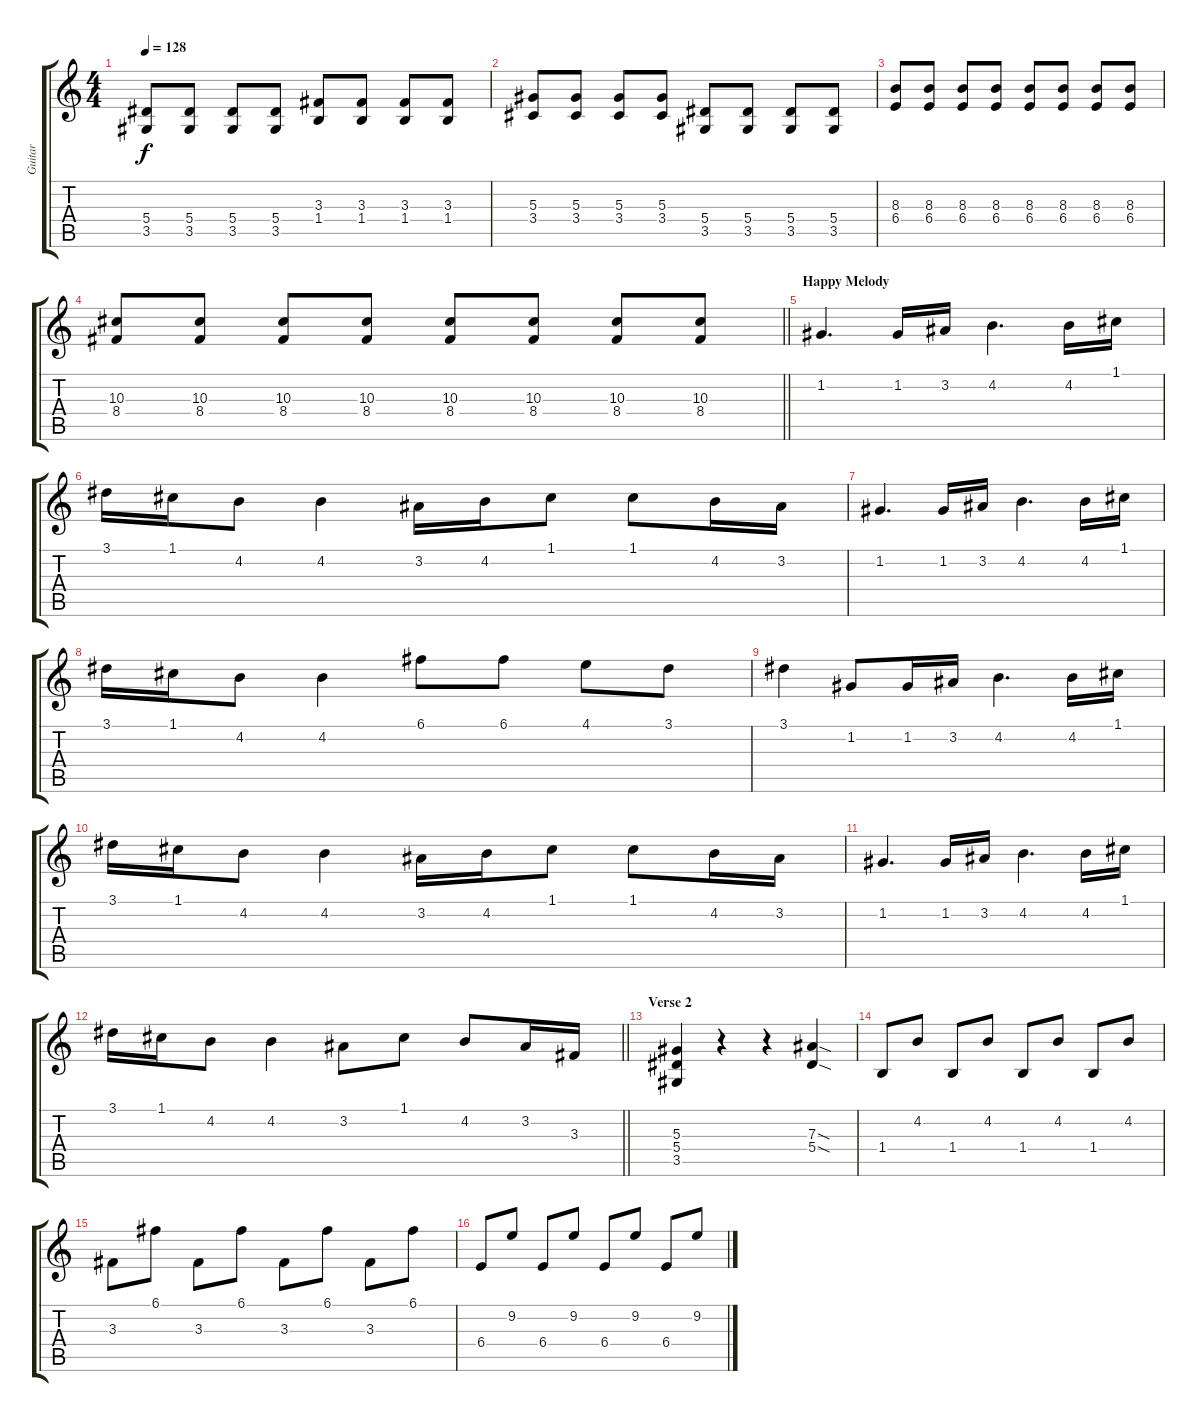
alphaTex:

\track ("Guitar" "Guitar") {instrument distortionguitar}
\staff {score tabs}
\tuning (C4 G3 Eb3 Bb2 F2 C2) {hide}
\ts (4 4)
\tempo 128
\clef g2
\ks c
(5.4 3.5).8{dy f} (5.4 3.5).8 (5.4 3.5).8 (5.4 3.5).8 (3.3 1.4).8 (3.3 1.4).8 (3.3 1.4).8 (3.3 1.4).8 |
(5.3 3.4).8 (5.3 3.4).8 (5.3 3.4).8 (5.3 3.4).8 (5.4 3.5).8 (5.4 3.5).8 (5.4 3.5).8 (5.4 3.5).8 |
(8.3 6.4).8 (8.3 6.4).8 (8.3 6.4).8 (8.3 6.4).8 (8.3 6.4).8 (8.3 6.4).8 (8.3 6.4).8 (8.3 6.4).8 |
\barLineRight lightlight
(10.3 8.4).8 (10.3 8.4).8 (10.3 8.4).8 (10.3 8.4).8 (10.3 8.4).8 (10.3 8.4).8 (10.3 8.4).8 (10.3 8.4).8 |
\section ("" "Happy Melody")
1.2.4{d} 1.2.16 3.2.16 4.2.4{d} 4.2.16 1.1.16 |
3.1.16 1.1.16 4.2.8 4.2.4 3.2.16 4.2.16 1.1.8 1.1.8 4.2.16 3.2.16 |
1.2.4{d} 1.2.16 3.2.16 4.2.4{d} 4.2.16 1.1.16 |
3.1.16 1.1.16 4.2.8 4.2.4 6.1.8 6.1.8 4.1.8 3.1.8 |
3.1.4 1.2.8 1.2.16 3.2.16 4.2.4{d} 4.2.16 1.1.16 |
3.1.16 1.1.16 4.2.8 4.2.4 3.2.16 4.2.16 1.1.8 1.1.8 4.2.16 3.2.16 |
1.2.4{d} 1.2.16 3.2.16 4.2.4{d} 4.2.16 1.1.16 |
\barLineRight lightlight
3.1.16 1.1.16 4.2.8 4.2.4 3.2.8 1.1.8 4.2.8 3.2.16 3.3.16 |
\section ("" "Verse 2")
(5.3 5.4 3.5).4 r.4 r.4 (7.3{sod} 5.4{sod}).4 |
1.4.8 4.2.8 1.4.8 4.2.8 1.4.8 4.2.8 1.4.8 4.2.8 |
3.3.8 6.1.8 3.3.8 6.1.8 3.3.8 6.1.8 3.3.8 6.1.8 |
6.4.8 9.2.8 6.4.8 9.2.8 6.4.8 9.2.8 6.4.8 9.2.8
